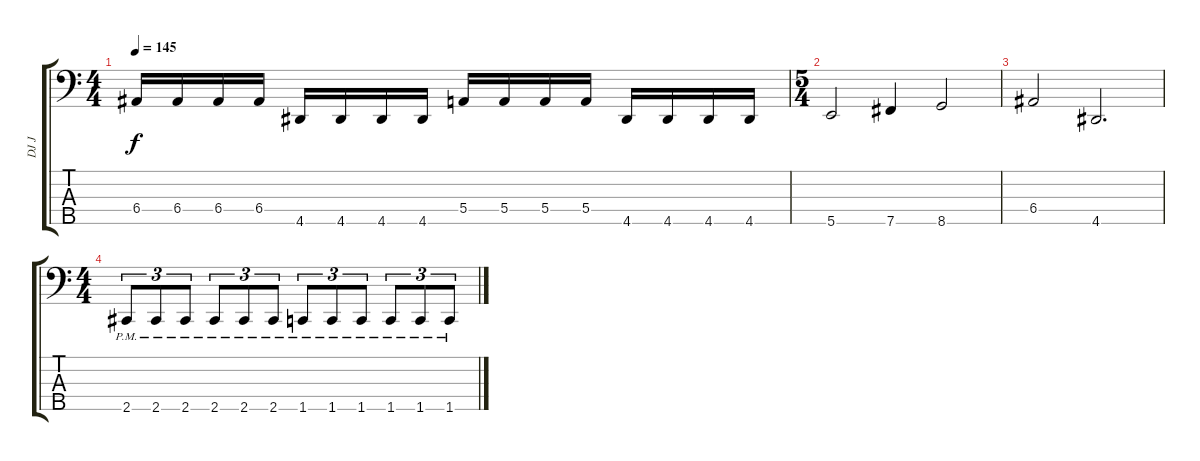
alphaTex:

\track ("DJ J" "DJ J") {instrument electricbassfinger}
\staff {score tabs}
\tuning (G2 D2 A1 E1 B0) {hide}
\ts (4 4)
\tempo 145
\clef f4
\ks c
6.4.16{dy f} 6.4.16 6.4.16 6.4.16 4.5.16 4.5.16 4.5.16 4.5.16 5.4.16 5.4.16 5.4.16 5.4.16 4.5.16 4.5.16 4.5.16 4.5.16 |
\ts (5 4)
5.5.2 7.5.4 8.5.2 |
6.4.2 4.5.2{d} |
\ts (4 4)
2.5{pm}.8{tu (3 2)} 2.5{pm}.8{tu (3 2)} 2.5{pm}.8{tu (3 2)} 2.5{pm}.8{tu (3 2)} 2.5{pm}.8{tu (3 2)} 2.5{pm}.8{tu (3 2)} 1.5{pm}.8{tu (3 2)} 1.5{pm}.8{tu (3 2)} 1.5{pm}.8{tu (3 2)} 1.5{pm}.8{tu (3 2)} 1.5{pm}.8{tu (3 2)} 1.5{pm}.8{tu (3 2)}
